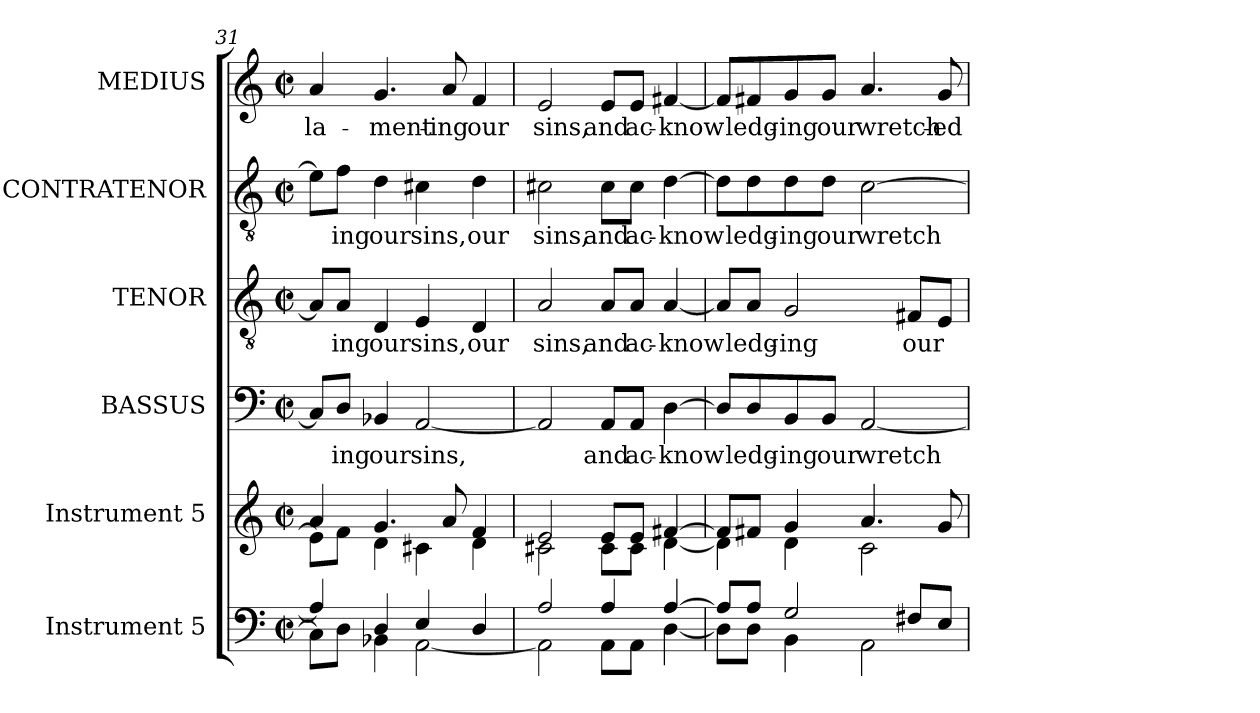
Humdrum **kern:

**kern	**kern	**kern	**text	**kern	**text	**kern	**text	**kern	**text
*part6	*part5	*part4	*part4	*part3	*part3	*part2	*part2	*part1	*part1
*staff6	*staff5	*staff4	*staff4	*staff3	*staff3	*staff2	*staff2	*staff1	*staff1
*I"Instrument 5	*I"Instrument 5	*I"BASSUS	*	*I"TENOR	*	*I"CONTRATENOR	*	*I"MEDIUS	*
!!LO:PB:g=z
*clefF4	*clefG2	*clefF4	*	*clefGv2	*	*clefGv2	*	*clefG2	*
*k[]	*k[]	*k[]	*	*k[]	*	*k[]	*	*k[]	*
*C:	*C:	*C:	*	*C:	*	*C:	*	*C:	*
*M2/2	*M2/2	*M2/2	*	*M2/2	*	*M2/2	*	*M2/2	*
*met(c|)	*met(c|)	*met(c|)	*	*met(c|)	*	*met(c|)	*	*met(c|)	*
=31	=31	=31	=31	=31	=31	=31	=31	=31	=31
*^	*^	*	*	*	*	*	*	*	*
!	!	!	!	!	!LO:LY:b	!	!LO:LY:b	!	!LO:LY:b:cj	!	!LO:LY:b
4A/]	8C\L]	4a/	8e\L]	8C/L]	--	8A/L]	--	8e\L]	--	4a/	la-
!	!	!	!	!	!LO:LY:b	!	!LO:LY:b	!	!LO:LY:b:cj	!	!
.	8D\J	.	8f\J	8D/J	-ing	8A/J	-ing	8f\J	-ing	.	.
!	!	!	!	!	!LO:LY:b	!	!LO:LY:b	!	!LO:LY:b:cj	!	!LO:LY:b
4D/	4BB-X\	4.g/	4d\	4BB-X/	our	4D/	our	4d\	our	4.g/	-ment-
!	!	!	!	!	!LO:LY:b	!	!LO:LY:b	!	!LO:LY:b:cj	!	!
4E/	[<2AA\	.	4c#X\	[<2AA/	sins,	4E/	sins,	4c#X\	sins,	.	.
!	!	!	!	!	!	!	!	!	!	!	!LO:LY:b
.	.	8a/	.	.	.	.	.	.	.	8a/	-ing
!	!	!	!	!	!	!	!LO:LY:b	!	!LO:LY:b:cj	!	!LO:LY:b
4D/	.	4f/	4d\	.	.	4D/	our	4d\	our	4f/	our
=32	=32	=32	=32	=32	=32	=32	=32	=32	=32	=32	=32
!	!	!	!	!	!LO:LY:b	!	!LO:LY:b	!	!LO:LY:b:cj	!	!LO:LY:b
2A/	2AA\]	2e/	2c#X\	2AA/]	.	2A/	sins,	2c#X\	sins,	2e/	sins,
!	!	!	!	!	!LO:LY:b	!	!LO:LY:b	!	!LO:LY:b:cj	!	!LO:LY:b
4A/	8AA\L	8e/L	8c#\L	8AA/L	and	8A/L	and	8c#\L	and	8e/L	and
!	!	!	!	!	!LO:LY:b	!	!LO:LY:b	!	!LO:LY:b:cj	!	!LO:LY:b
.	8AA\J	8e/J	8c#\J	8AA/J	ac-	8A/J	ac-	8c#\J	ac-	8e/J	ac-
!	!	!	!	!	!LO:LY:b	!	!LO:LY:b	!	!LO:LY:b:cj	!	!LO:LY:b
[>4A/	[<4D\	[>4f#X/	[<4d\	[>4D\	-know-	[<4A/	-know-	[>4d\	-know-	[<4f#X/	-know-
=33	=33	=33	=33	=33	=33	=33	=33	=33	=33	=33	=33
!	!	!	!	!	!LO:LY:b	!	!LO:LY:b	!	!LO:LY:b:cj	!	!LO:LY:b
8A/L]	8D\L]	8f#/L]	4d\]	8D/L]	--	8A/L]	--	8d\L]	--	8f#/L]	--
!	!	!	!	!	!LO:LY:b	!	!LO:LY:b	!	!LO:LY:b:cj	!	!LO:LY:b
8A/J	8D\J	8f#X/J	.	8D/	-ledg-	8A/J	-ledg-	8d\	-ledg-	8f#X/	-ledg-
!	!	!	!	!	!LO:LY:b	!	!LO:LY:b	!	!LO:LY:b:cj	!	!LO:LY:b
2G/	4BB\	4g/	4d\	8BB/	-ing	2G/	-ing	8d\	-ing	8g/	-ing
!	!	!	!	!	!LO:LY:b	!	!	!	!LO:LY:b:cj	!	!LO:LY:b
.	.	.	.	8BB/J	our	.	.	8d\J	our	8g/J	our
!	!	!	!	!	!LO:LY:b	!	!	!	!LO:LY:b:cj	!	!LO:LY:b
.	2AA\	4.a/	2c\	[<2AA/	wretch-	.	.	[>2c\	wretch-	4.a/	wretch-
!	!	!	!	!	!	!	!LO:LY:b	!	!	!	!
8F#X/L	.	.	.	.	.	8F#X/L	our	.	.	.	.
!	!	!	!	!	!	!	!LO:LY:b	!	!	!	!LO:LY:b
8E/J	.	8g/	.	.	.	8E/J	.	.	.	8g/	-ed-
*v	*v	*	*	*	*	*	*	*	*	*	*
*	*v	*v	*	*	*	*	*	*	*	*
=	=	=	=	=	=	=	=	=	=
*-	*-	*-	*-	*-	*-	*-	*-	*-	*-
